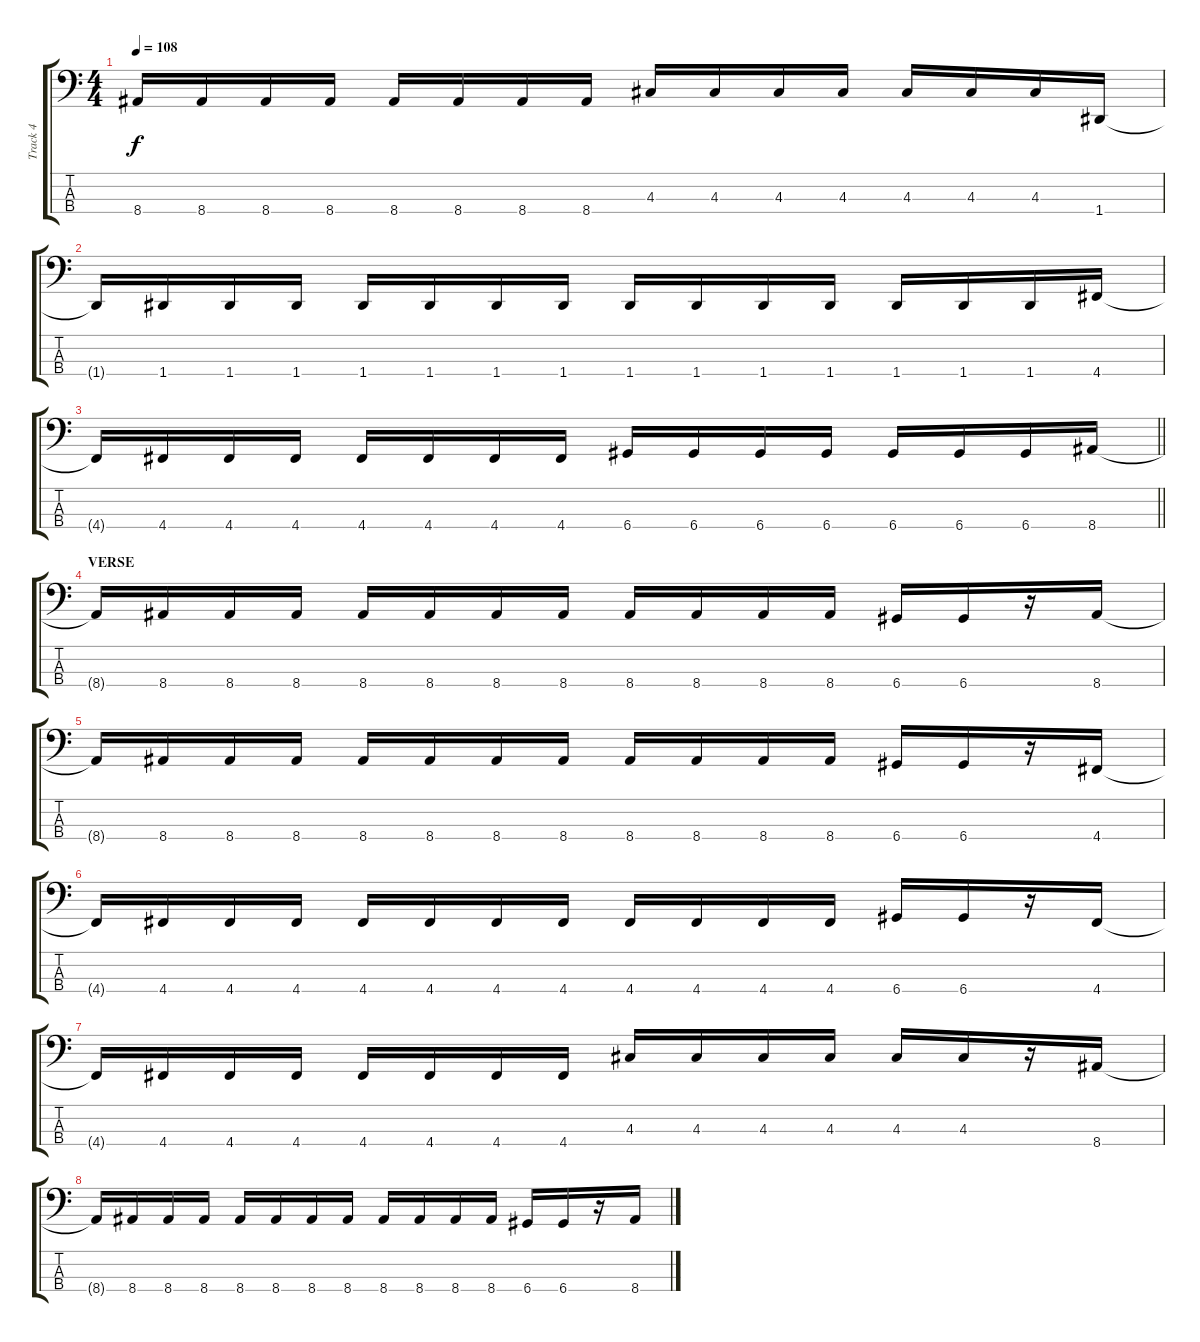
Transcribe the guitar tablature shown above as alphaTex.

\track ("Track 4" "Track 4") {instrument electricbassfinger}
\staff {score tabs}
\tuning (G2 D2 A1 D1) {hide}
\ts (4 4)
\tempo 108
\clef f4
\ks c
8.4.16{dy f} 8.4.16 8.4.16 8.4.16 8.4.16 8.4.16 8.4.16 8.4.16 4.3.16 4.3.16 4.3.16 4.3.16 4.3.16 4.3.16 4.3.16 1.4.16 |
1.4{t}.16 1.4.16 1.4.16 1.4.16 1.4.16 1.4.16 1.4.16 1.4.16 1.4.16 1.4.16 1.4.16 1.4.16 1.4.16 1.4.16 1.4.16 4.4.16 |
\barLineRight lightlight
4.4{t}.16 4.4.16 4.4.16 4.4.16 4.4.16 4.4.16 4.4.16 4.4.16 6.4.16 6.4.16 6.4.16 6.4.16 6.4.16 6.4.16 6.4.16 8.4.16 |
\section ("" "VERSE")
8.4{t}.16 8.4.16 8.4.16 8.4.16 8.4.16 8.4.16 8.4.16 8.4.16 8.4.16 8.4.16 8.4.16 8.4.16 6.4.16 6.4.16 r.16 8.4.16 |
8.4{t}.16 8.4.16 8.4.16 8.4.16 8.4.16 8.4.16 8.4.16 8.4.16 8.4.16 8.4.16 8.4.16 8.4.16 6.4.16 6.4.16 r.16 4.4.16 |
4.4{t}.16 4.4.16 4.4.16 4.4.16 4.4.16 4.4.16 4.4.16 4.4.16 4.4.16 4.4.16 4.4.16 4.4.16 6.4.16 6.4.16 r.16 4.4.16 |
4.4{t}.16 4.4.16 4.4.16 4.4.16 4.4.16 4.4.16 4.4.16 4.4.16 4.3.16 4.3.16 4.3.16 4.3.16 4.3.16 4.3.16 r.16 8.4.16 |
8.4{t}.16 8.4.16 8.4.16 8.4.16 8.4.16 8.4.16 8.4.16 8.4.16 8.4.16 8.4.16 8.4.16 8.4.16 6.4.16 6.4.16 r.16 8.4.16
